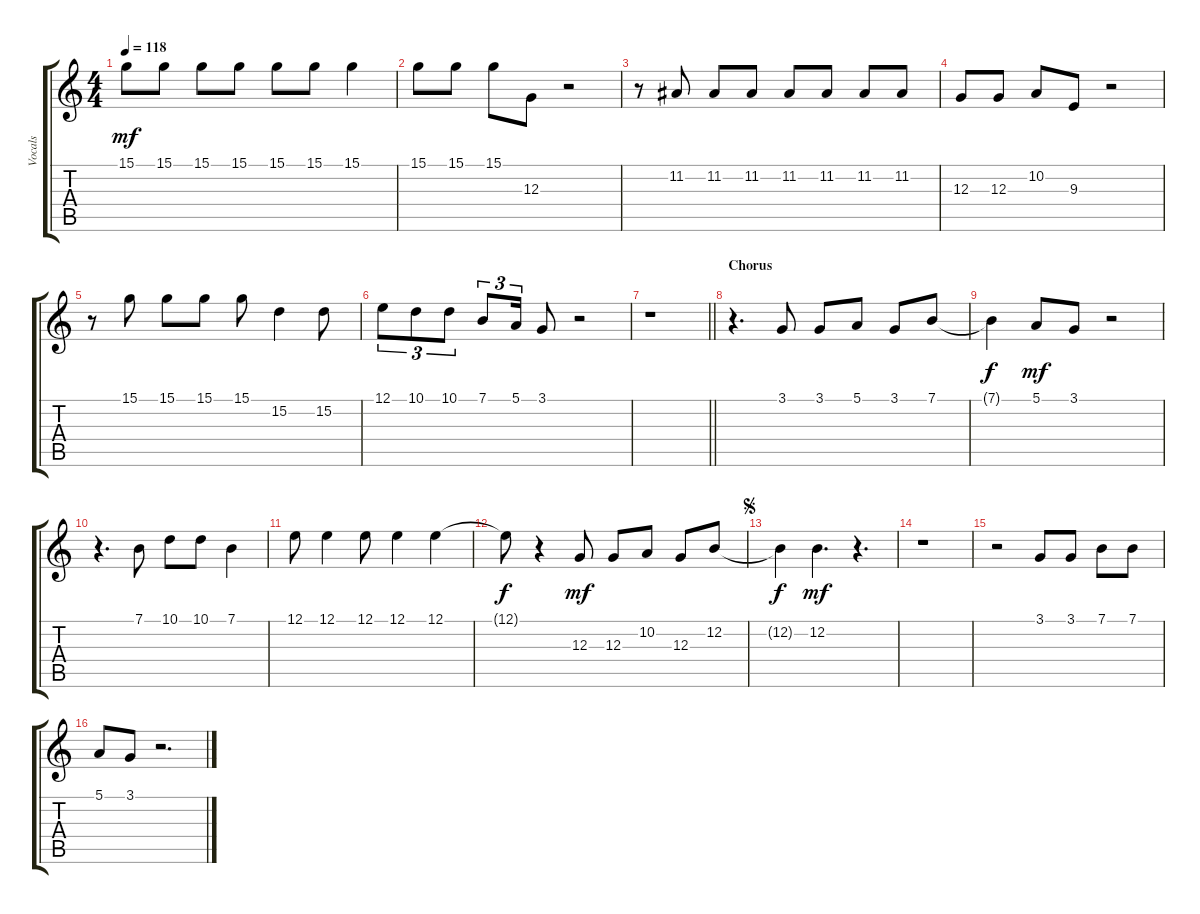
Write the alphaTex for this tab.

\track ("Vocals" "Vocals") {instrument harmonica}
\staff {score tabs}
\tuning (E4 B3 G3 D3 A2 E2) {hide}
\ts (4 4)
\tempo 118
\clef g2
\ks c
15.1.8{dy mf} 15.1.8 15.1.8 15.1.8 15.1.8 15.1.8 15.1.4 |
15.1.8 15.1.8 15.1.8 12.3.8 r.2 |
r.8 11.2.8 11.2.8 11.2.8 11.2.8 11.2.8 11.2.8 11.2.8 |
12.3.8 12.3.8 10.2.8 9.3.8 r.2 |
r.8 15.1.8 15.1.8 15.1.8 15.1.8 15.2.4 15.2.8 |
12.1.8{tu (3 2)} 10.1.8{tu (3 2)} 10.1.8{tu (3 2)} 7.1.8{tu (3 2)} 5.1.16{tu (3 2)} 3.1.8 r.2 |
\barLineRight lightlight
r.1 |
\section ("" "Chorus")
r.4{d} 3.1.8 3.1.8 5.1.8 3.1.8 7.1.8 |
7.1{t}.4{dy f} 5.1.8{dy mf} 3.1.8 r.2 |
r.4{d} 7.1.8 10.1.8 10.1.8 7.1.4 |
12.1.8 12.1.4 12.1.8 12.1.4 12.1.4 |
12.1{t}.8{dy f} r.4 12.3.8{dy mf} 12.3.8 10.2.8 12.3.8 12.2.8 |
\jump segno
12.2{t}.4{dy f} 12.2.4{d dy mf} r.4{d} |
r.1 |
r.2 3.1.8 3.1.8 7.1.8 7.1.8 |
5.1.8 3.1.8 r.2{d}
